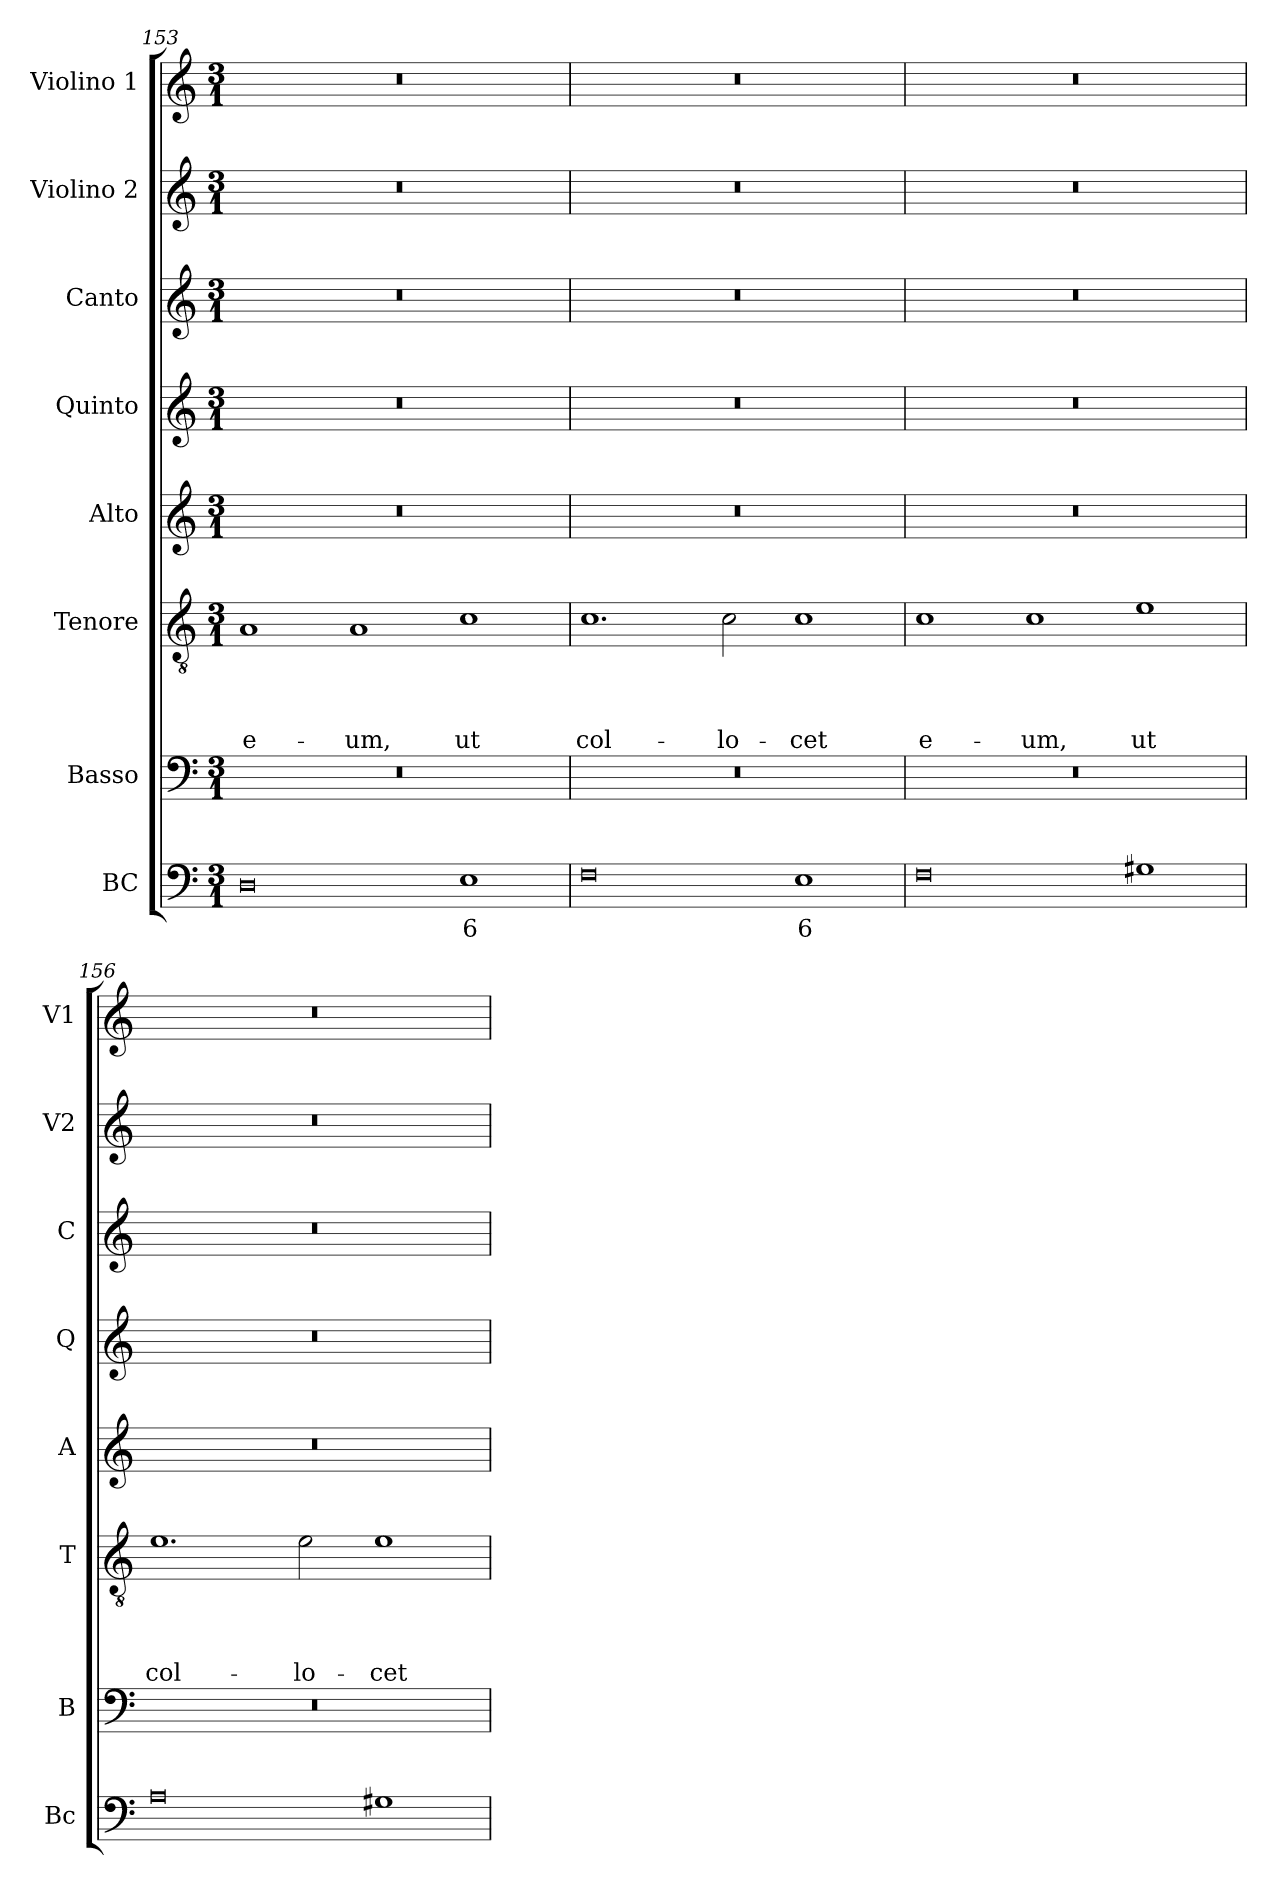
**kern	**text	**kern	**kern	**text	**text	**text	**text	**kern	**kern	**kern	**kern	**kern
*part8	*part8	*part7	*part6	*part6	*part6	*part6	*part6	*part5	*part4	*part3	*part2	*part1
*staff8	*staff8	*staff7	*staff6	*staff6	*staff6	*staff6	*staff6	*staff5	*staff4	*staff3	*staff2	*staff1
*I"BC	*	*I"Basso	*I"Tenore	*	*	*	*	*I"Alto	*I"Quinto	*I"Canto	*I"Violino 2	*I"Violino 1
*I'Bc	*	*I'B	*I'T	*	*	*	*	*I'A	*I'Q	*I'C	*I'V2	*I'V1
!!LO:LB:g=z
*clefF4	*	*clefF4	*clefGv2	*	*	*	*	*clefG2	*clefG2	*clefG2	*clefG2	*clefG2
*k[]	*	*k[]	*k[]	*	*	*	*	*k[]	*k[]	*k[]	*k[]	*k[]
*C:	*	*C:	*C:	*	*	*	*	*C:	*C:	*C:	*C:	*C:
*M3/1	*	*M3/1	*M3/1	*	*	*	*	*M3/1	*M3/1	*M3/1	*M3/1	*M3/1
=153	=153	=153	=153	=153	=153	=153	=153	=153	=153	=153	=153	=153
!	!	!	!	!	!	!	!LO:LY:b	!	!	!	!	!
0D	.	0.r	1A	.	.	.	e-	0.r	0.r	0.r	0.r	0.r
!	!	!	!	!	!	!	!LO:LY:b	!	!	!	!	!
.	.	.	1A	.	.	.	-um,	.	.	.	.	.
!	!LO:LY:b	!	!	!	!	!	!LO:LY:b	!	!	!	!	!
1E	6	.	1c	.	.	.	ut	.	.	.	.	.
=154	=154	=154	=154	=154	=154	=154	=154	=154	=154	=154	=154	=154
!	!	!	!	!	!	!	!LO:LY:b	!	!	!	!	!
0F	.	0.r	1.c	.	.	.	col-	0.r	0.r	0.r	0.r	0.r
!	!	!	!	!	!	!	!LO:LY:b	!	!	!	!	!
.	.	.	2c\	.	.	.	-lo-	.	.	.	.	.
!	!LO:LY:b	!	!	!	!	!	!LO:LY:b	!	!	!	!	!
1E	6	.	1c	.	.	.	-cet	.	.	.	.	.
=155	=155	=155	=155	=155	=155	=155	=155	=155	=155	=155	=155	=155
!	!	!	!	!	!	!	!LO:LY:b	!	!	!	!	!
0F	.	0.r	1c	.	.	.	e-	0.r	0.r	0.r	0.r	0.r
!	!	!	!	!	!	!	!LO:LY:b	!	!	!	!	!
.	.	.	1c	.	.	.	-um,	.	.	.	.	.
!	!	!	!	!	!	!	!LO:LY:b	!	!	!	!	!
1G#X	.	.	1e	.	.	.	ut	.	.	.	.	.
=156	=156	=156	=156	=156	=156	=156	=156	=156	=156	=156	=156	=156
!	!	!	!	!	!	!	!LO:LY:b	!	!	!	!	!
0A	.	0.r	1.e	.	.	.	col-	0.r	0.r	0.r	0.r	0.r
!	!	!	!	!	!	!	!LO:LY:b	!	!	!	!	!
.	.	.	2e\	.	.	.	-lo-	.	.	.	.	.
!	!	!	!	!	!	!	!LO:LY:b	!	!	!	!	!
1G#X	.	.	1e	.	.	.	-cet	.	.	.	.	.
=	=	=	=	=	=	=	=	=	=	=	=	=
*-	*-	*-	*-	*-	*-	*-	*-	*-	*-	*-	*-	*-
